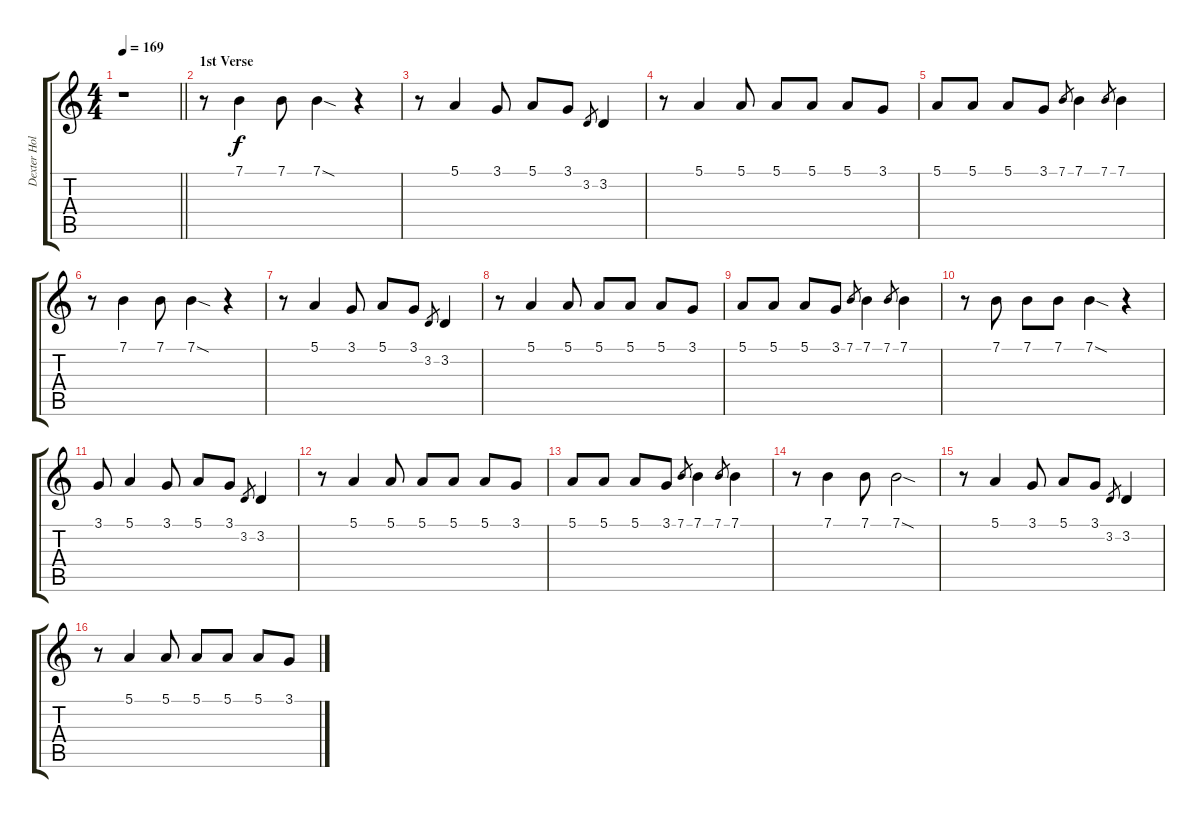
\track ("Dexter Holland - Vocals" "Dexter Hol") {instrument harmonica}
\staff {score tabs}
\tuning (E4 B3 G3 D3 A2 E2) {hide}
\ts (4 4)
\tempo 169
\clef g2
\barLineRight lightlight
\ks c
r.1{dy f instrument harmonica} |
\section ("" "1st Verse")
r.8 7.1.4 7.1.8 7.1{sod}.4 r.4 |
r.8 5.1.4 3.1.8 5.1.8 3.1.8 3.2.8{gr} 3.2.4 |
r.8 5.1.4 5.1.8 5.1.8 5.1.8 5.1.8 3.1.8 |
5.1.8 5.1.8 5.1.8 3.1.8 7.1.8{gr} 7.1.4 7.1.8{gr} 7.1.4 |
r.8 7.1.4 7.1.8 7.1{sod}.4 r.4 |
r.8 5.1.4 3.1.8 5.1.8 3.1.8 3.2.8{gr} 3.2.4 |
r.8 5.1.4 5.1.8 5.1.8 5.1.8 5.1.8 3.1.8 |
5.1.8 5.1.8 5.1.8 3.1.8 7.1.8{gr} 7.1.4 7.1.8{gr} 7.1.4 |
r.8 7.1.8 7.1.8 7.1.8 7.1{sod}.4 r.4 |
3.1.8 5.1.4 3.1.8 5.1.8 3.1.8 3.2.8{gr} 3.2.4 |
r.8 5.1.4 5.1.8 5.1.8 5.1.8 5.1.8 3.1.8 |
5.1.8 5.1.8 5.1.8 3.1.8 7.1.8{gr} 7.1.4 7.1.8{gr} 7.1.4 |
r.8 7.1.4 7.1.8 7.1{sod}.2 |
r.8 5.1.4 3.1.8 5.1.8 3.1.8 3.2.8{gr} 3.2.4 |
r.8 5.1.4 5.1.8 5.1.8 5.1.8 5.1.8 3.1.8
